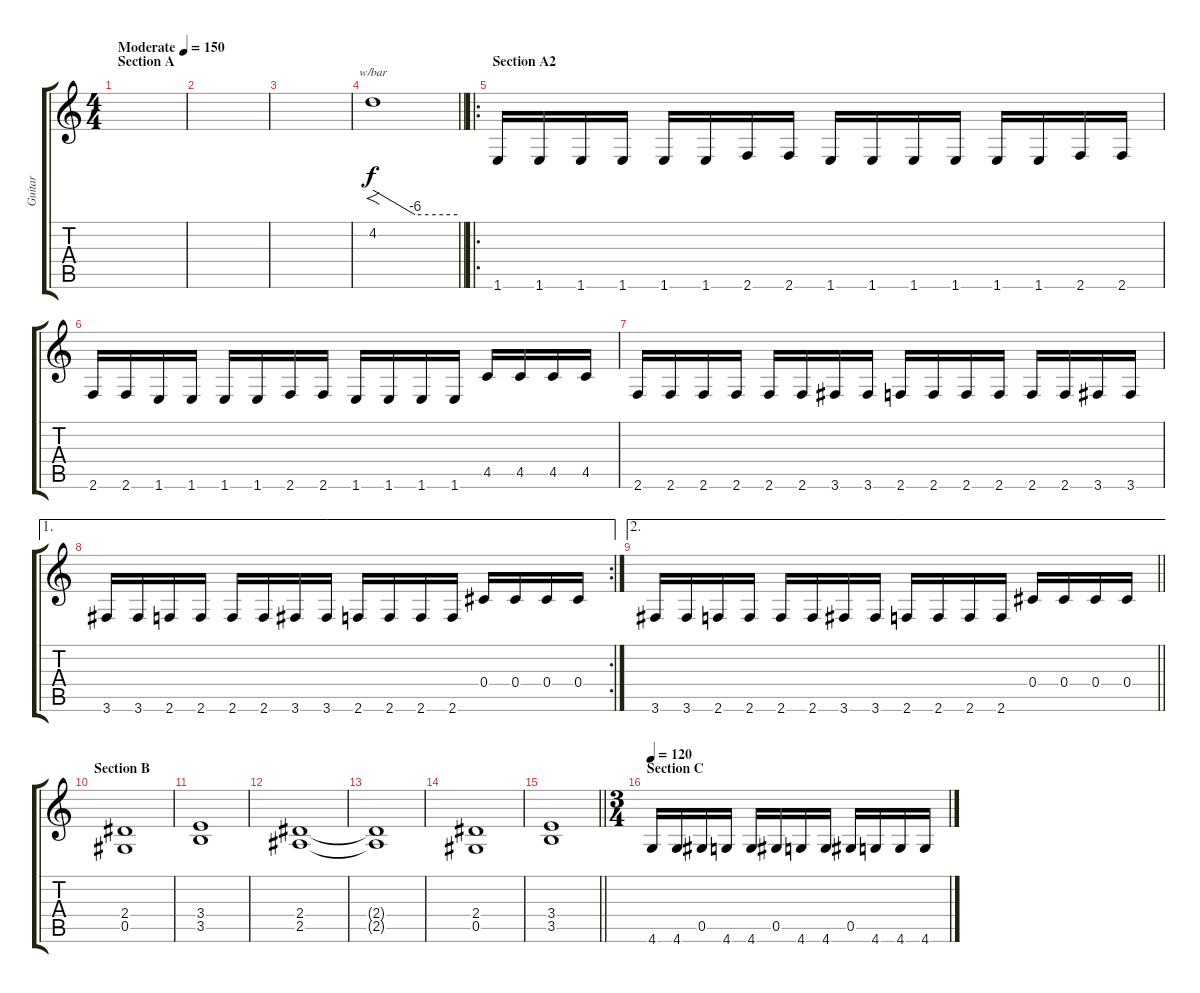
\track ("Guitar" "Guitar") {instrument distortionguitar}
\staff {score tabs}
\tuning (Eb4 Bb3 Gb3 Db3 Ab2 Eb2) {hide}
\ts (4 4)
\section ("" "Section A")
\tempo (150 "Moderate")
\clef g2
\ks c
|
|
|
\barLineRight lightlight
4.2.1{f tbe (custom default 0 0 30 -24 60 -24)} |
\ro
\section ("" "Section A2")
1.6.16 1.6.16 1.6.16 1.6.16 1.6.16 1.6.16 2.6.16 2.6.16 1.6.16 1.6.16 1.6.16 1.6.16 1.6.16 1.6.16 2.6.16 2.6.16 |
2.6.16 2.6.16 1.6.16 1.6.16 1.6.16 1.6.16 2.6.16 2.6.16 1.6.16 1.6.16 1.6.16 1.6.16 4.5.16 4.5.16 4.5.16 4.5.16 |
2.6.16 2.6.16 2.6.16 2.6.16 2.6.16 2.6.16 3.6.16 3.6.16 2.6.16 2.6.16 2.6.16 2.6.16 2.6.16 2.6.16 3.6.16 3.6.16 |
\ae 1
\rc 2
3.6.16 3.6.16 2.6.16 2.6.16 2.6.16 2.6.16 3.6.16 3.6.16 2.6.16 2.6.16 2.6.16 2.6.16 0.4.16 0.4.16 0.4.16 0.4.16 |
\ae 2
\barLineRight lightlight
3.6.16 3.6.16 2.6.16 2.6.16 2.6.16 2.6.16 3.6.16 3.6.16 2.6.16 2.6.16 2.6.16 2.6.16 0.4.16 0.4.16 0.4.16 0.4.16 |
\section ("" "Section B")
(2.4 0.5).1 |
(3.4 3.5).1 |
(2.4 2.5).1 |
(2.4{t} 2.5{t}).1 |
(2.4 0.5).1 |
\barLineRight lightlight
(3.4 3.5).1 |
\ts (3 4)
\section ("" "Section C")
\tempo 120
4.6.16 4.6.16 0.5.16 4.6.16 4.6.16 0.5.16 4.6.16 4.6.16 0.5.16 4.6.16 4.6.16 4.6.16
